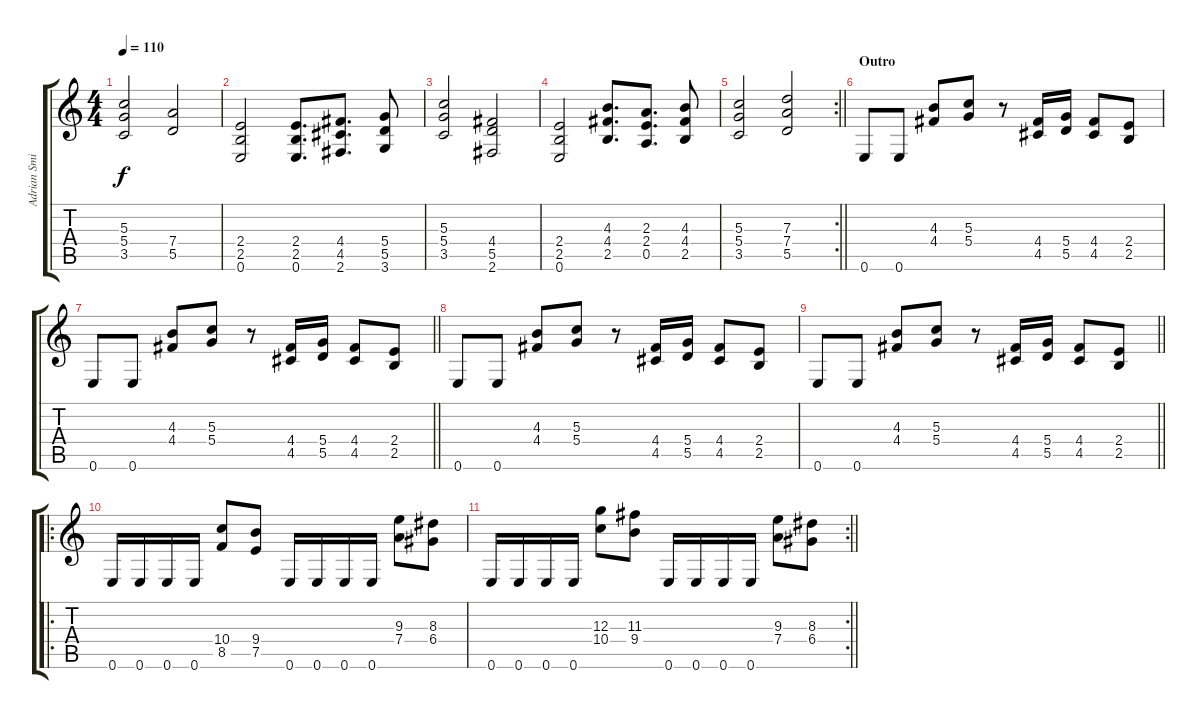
\track ("Adrian Smith (Dis)" "Adrian Smi") {instrument distortionguitar}
\staff {score tabs}
\tuning (E4 B3 G3 D3 A2 E2) {hide}
\ts (4 4)
\tempo 110
\clef g2
\ks c
(5.3 5.4 3.5).2{dy f} (7.4 5.5).2 |
(2.4 2.5 0.6).2 (2.4 2.5 0.6).8{d} (4.4 4.5 2.6).8{d} (5.4 5.5 3.6).8 |
(5.3 5.4 3.5).2 (4.4 5.5 2.6).2 |
(2.4 2.5 0.6).2 (4.3 4.4 2.5).8{d} (2.3 2.4 0.5).8{d} (4.3 4.4 2.5).8 |
\rc 2
\barLineRight lightlight
(5.3 5.4 3.5).2 (7.3 7.4 5.5).2 |
\section ("" "Outro")
0.6.8 0.6.8 (4.3 4.4).8 (5.3 5.4).8 r.8 (4.4 4.5).16 (5.4 5.5).16 (4.4 4.5).8 (2.4 2.5).8 |
\barLineRight lightlight
0.6.8 0.6.8 (4.3 4.4).8 (5.3 5.4).8 r.8 (4.4 4.5).16 (5.4 5.5).16 (4.4 4.5).8 (2.4 2.5).8 |
0.6.8 0.6.8 (4.3 4.4).8 (5.3 5.4).8 r.8 (4.4 4.5).16 (5.4 5.5).16 (4.4 4.5).8 (2.4 2.5).8 |
\barLineRight lightlight
0.6.8 0.6.8 (4.3 4.4).8 (5.3 5.4).8 r.8 (4.4 4.5).16 (5.4 5.5).16 (4.4 4.5).8 (2.4 2.5).8 |
\ro
0.6.16 0.6.16 0.6.16 0.6.16 (10.4 8.5).8 (9.4 7.5).8 0.6.16 0.6.16 0.6.16 0.6.16 (9.3 7.4).8 (8.3 6.4).8 |
\rc 2
\barLineRight lightlight
0.6.16 0.6.16 0.6.16 0.6.16 (12.3 10.4).8 (11.3 9.4).8 0.6.16 0.6.16 0.6.16 0.6.16 (9.3 7.4).8 (8.3 6.4).8
